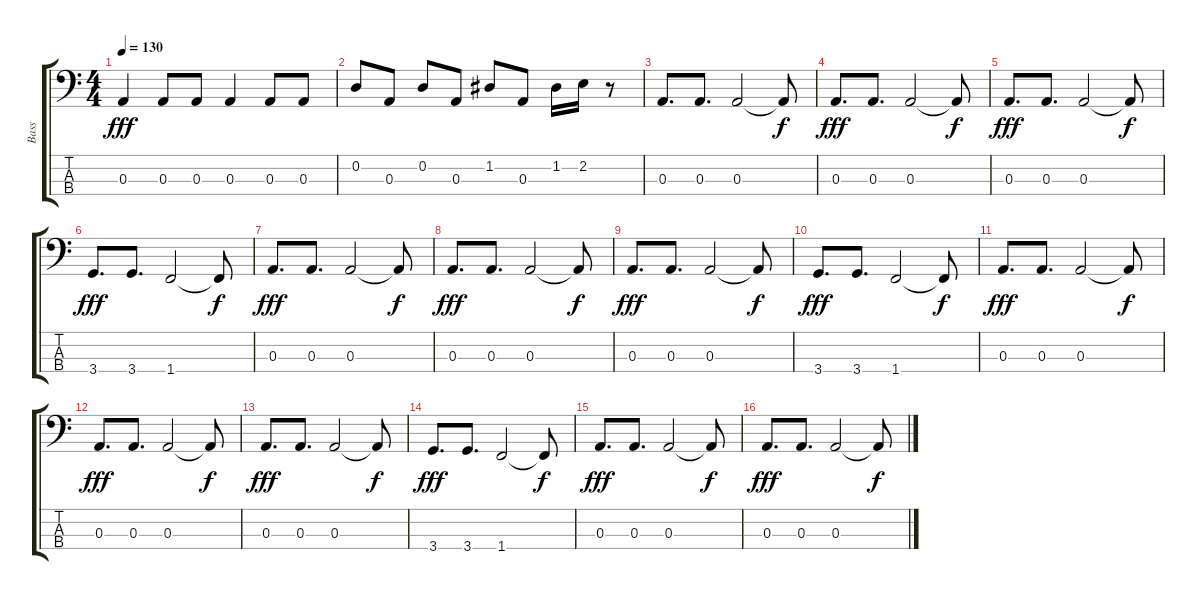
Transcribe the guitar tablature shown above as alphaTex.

\track ("Bass" "Bass") {instrument electricbasspick}
\staff {score tabs}
\tuning (G2 D2 A1 E1) {hide}
\ts (4 4)
\tempo 130
\clef f4
\ks c
0.3.4{dy fff} 0.3.8 0.3.8 0.3.4 0.3.8 0.3.8 |
0.2.8 0.3.8 0.2.8 0.3.8 1.2.8 0.3.8 1.2.16 2.2.16 r.8 |
0.3.8{d} 0.3.8{d} 0.3.2 0.3{t}.8{dy f} |
0.3.8{d dy fff} 0.3.8{d} 0.3.2 0.3{t}.8{dy f} |
0.3.8{d dy fff} 0.3.8{d} 0.3.2 0.3{t}.8{dy f} |
3.4.8{d dy fff} 3.4.8{d} 1.4.2 1.4{t}.8{dy f} |
0.3.8{d dy fff} 0.3.8{d} 0.3.2 0.3{t}.8{dy f} |
0.3.8{d dy fff} 0.3.8{d} 0.3.2 0.3{t}.8{dy f} |
0.3.8{d dy fff} 0.3.8{d} 0.3.2 0.3{t}.8{dy f} |
3.4.8{d dy fff} 3.4.8{d} 1.4.2 1.4{t}.8{dy f} |
0.3.8{d dy fff} 0.3.8{d} 0.3.2 0.3{t}.8{dy f} |
0.3.8{d dy fff} 0.3.8{d} 0.3.2 0.3{t}.8{dy f} |
0.3.8{d dy fff} 0.3.8{d} 0.3.2 0.3{t}.8{dy f} |
3.4.8{d dy fff} 3.4.8{d} 1.4.2 1.4{t}.8{dy f} |
0.3.8{d dy fff} 0.3.8{d} 0.3.2 0.3{t}.8{dy f} |
0.3.8{d dy fff} 0.3.8{d} 0.3.2 0.3{t}.8{dy f}
